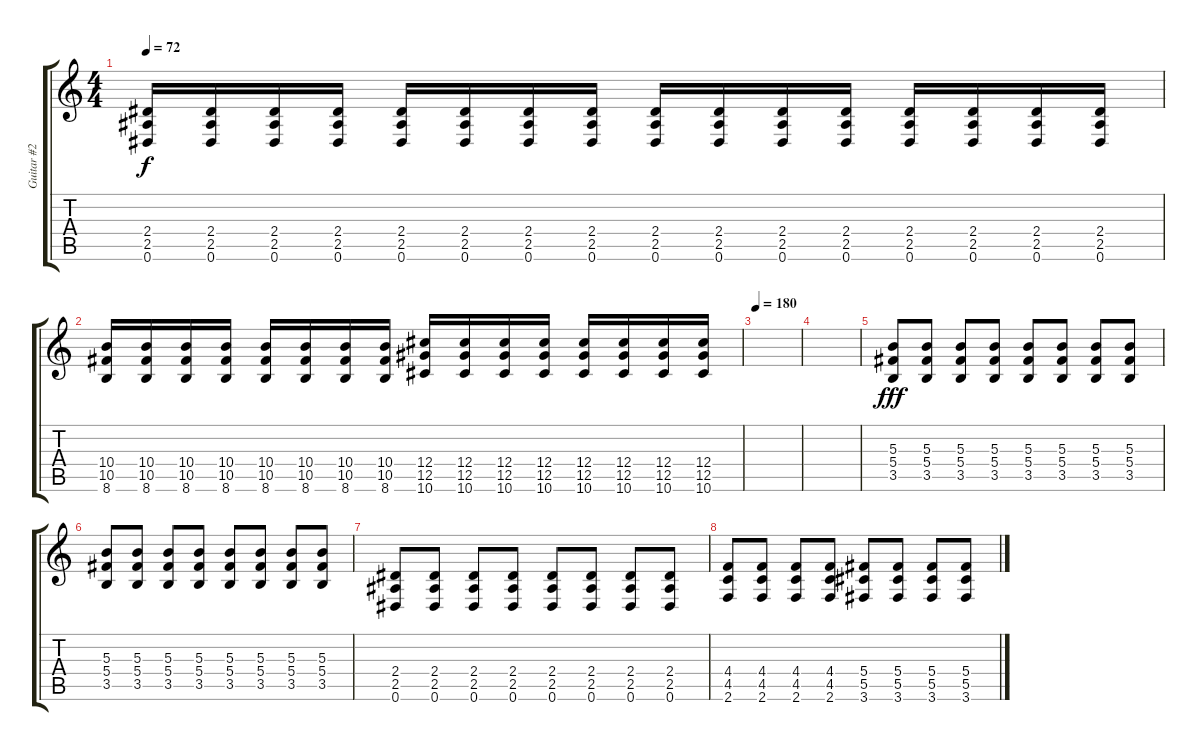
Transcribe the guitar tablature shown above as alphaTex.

\track ("Guitar #2" "Guitar #2") {instrument distortionguitar}
\staff {score tabs}
\tuning (Eb4 Bb3 Gb3 Db3 Ab2 Eb2) {hide}
\ts (4 4)
\tempo 72
\clef g2
\ks c
(2.4 2.5 0.6).16{dy f} (2.4 2.5 0.6).16 (2.4 2.5 0.6).16 (2.4 2.5 0.6).16 (2.4 2.5 0.6).16 (2.4 2.5 0.6).16 (2.4 2.5 0.6).16 (2.4 2.5 0.6).16 (2.4 2.5 0.6).16 (2.4 2.5 0.6).16 (2.4 2.5 0.6).16 (2.4 2.5 0.6).16 (2.4 2.5 0.6).16 (2.4 2.5 0.6).16 (2.4 2.5 0.6).16 (2.4 2.5 0.6).16 |
(10.4 10.5 8.6).16 (10.4 10.5 8.6).16 (10.4 10.5 8.6).16 (10.4 10.5 8.6).16 (10.4 10.5 8.6).16 (10.4 10.5 8.6).16 (10.4 10.5 8.6).16 (10.4 10.5 8.6).16 (12.4 12.5 10.6).16 (12.4 12.5 10.6).16 (12.4 12.5 10.6).16 (12.4 12.5 10.6).16 (12.4 12.5 10.6).16 (12.4 12.5 10.6).16 (12.4 12.5 10.6).16 (12.4 12.5 10.6).16 |
\tempo 180
|
|
(5.3 5.4 3.5).8{dy fff} (5.3 5.4 3.5).8 (5.3 5.4 3.5).8 (5.3 5.4 3.5).8 (5.3 5.4 3.5).8 (5.3 5.4 3.5).8 (5.3 5.4 3.5).8 (5.3 5.4 3.5).8 |
(5.3 5.4 3.5).8 (5.3 5.4 3.5).8 (5.3 5.4 3.5).8 (5.3 5.4 3.5).8 (5.3 5.4 3.5).8 (5.3 5.4 3.5).8 (5.3 5.4 3.5).8 (5.3 5.4 3.5).8 |
(2.4 2.5 0.6).8 (2.4 2.5 0.6).8 (2.4 2.5 0.6).8 (2.4 2.5 0.6).8 (2.4 2.5 0.6).8 (2.4 2.5 0.6).8 (2.4 2.5 0.6).8 (2.4 2.5 0.6).8 |
(4.4 4.5 2.6).8 (4.4 4.5 2.6).8 (4.4 4.5 2.6).8 (4.4 4.5 2.6).8 (5.4 5.5 3.6).8 (5.4 5.5 3.6).8 (5.4 5.5 3.6).8 (5.4 5.5 3.6).8
